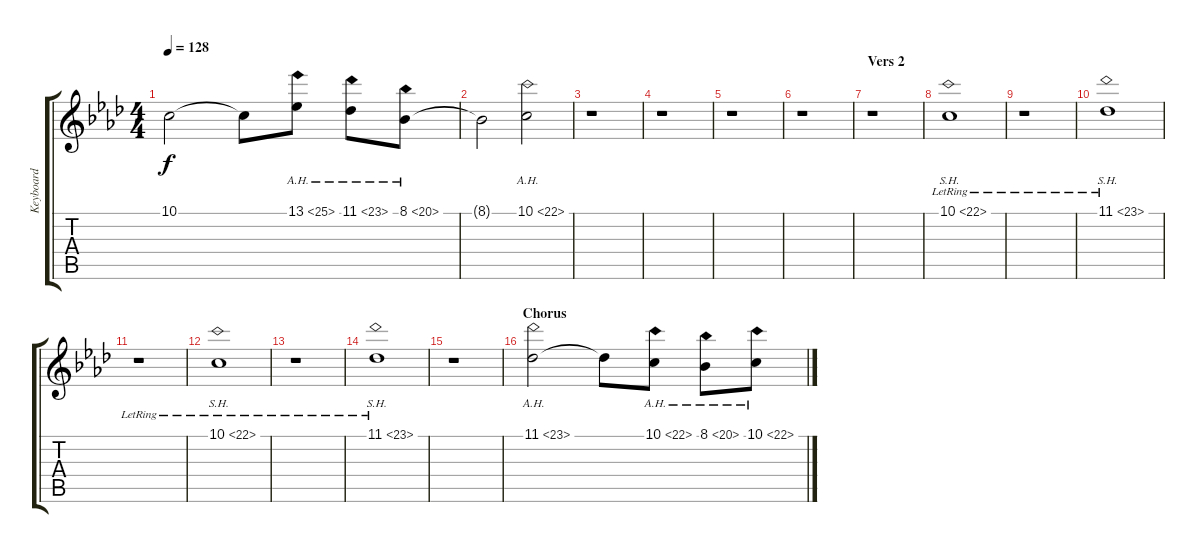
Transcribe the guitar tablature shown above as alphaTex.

\track ("Keyboard" "Keyboard") {instrument stringensemble1}
\staff {score tabs}
\tuning (D4 A3 F3 C3 G2 C2) {hide}
\ts (4 4)
\tempo 128
\clef g2
\ks fminor
10.1{t}.2{dy f} 10.1{t}.8 13.1{ah 12}.8 11.1{ah 12}.8 8.1{ah 12}.8 |
8.1{t}.2 10.1{ah 12}.2 |
r.1 |
r.1 |
r.1 |
r.1 |
\section ("" "Vers 2")
r.1 |
10.1{sh 12 lr}.1{volume 11 instrument celesta} |
r.1 |
11.1{sh 12 lr}.1 |
r.1 |
10.1{sh 12 lr}.1 |
r.1 |
11.1{sh 12 lr}.1 |
r.1 |
\section ("" "Chorus")
11.1{ah 12}.2{volume 13 instrument stringensemble1} 11.1{t}.8 10.1{ah 12}.8 8.1{ah 12}.8 10.1{ah 12}.8
